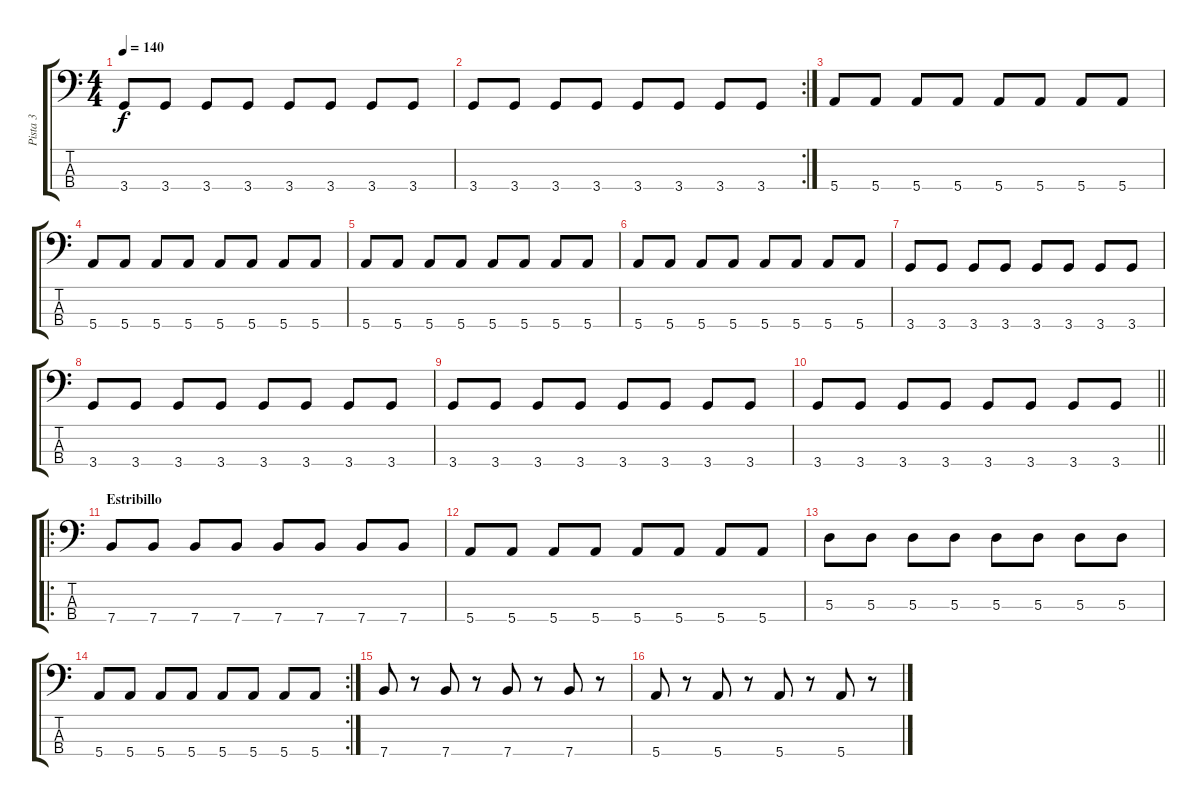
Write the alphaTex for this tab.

\track ("Pista 3" "Pista 3") {instrument electricbassfinger}
\staff {score tabs}
\tuning (G2 D2 A1 E1) {hide}
\ts (4 4)
\tempo 140
\clef f4
\ks c
3.4.8{dy f} 3.4.8 3.4.8 3.4.8 3.4.8 3.4.8 3.4.8 3.4.8 |
\rc 2
3.4.8 3.4.8 3.4.8 3.4.8 3.4.8 3.4.8 3.4.8 3.4.8 |
5.4.8 5.4.8 5.4.8 5.4.8 5.4.8 5.4.8 5.4.8 5.4.8 |
5.4.8 5.4.8 5.4.8 5.4.8 5.4.8 5.4.8 5.4.8 5.4.8 |
5.4.8 5.4.8 5.4.8 5.4.8 5.4.8 5.4.8 5.4.8 5.4.8 |
5.4.8 5.4.8 5.4.8 5.4.8 5.4.8 5.4.8 5.4.8 5.4.8 |
3.4.8 3.4.8 3.4.8 3.4.8 3.4.8 3.4.8 3.4.8 3.4.8 |
3.4.8 3.4.8 3.4.8 3.4.8 3.4.8 3.4.8 3.4.8 3.4.8 |
3.4.8 3.4.8 3.4.8 3.4.8 3.4.8 3.4.8 3.4.8 3.4.8 |
\barLineRight lightlight
3.4.8 3.4.8 3.4.8 3.4.8 3.4.8 3.4.8 3.4.8 3.4.8 |
\ro
\section ("" "Estribillo")
7.4.8 7.4.8 7.4.8 7.4.8 7.4.8 7.4.8 7.4.8 7.4.8 |
5.4.8 5.4.8 5.4.8 5.4.8 5.4.8 5.4.8 5.4.8 5.4.8 |
5.3.8 5.3.8 5.3.8 5.3.8 5.3.8 5.3.8 5.3.8 5.3.8 |
\rc 2
5.4.8 5.4.8 5.4.8 5.4.8 5.4.8 5.4.8 5.4.8 5.4.8 |
7.4.8 r.8 7.4.8 r.8 7.4.8 r.8 7.4.8 r.8 |
5.4.8 r.8 5.4.8 r.8 5.4.8 r.8 5.4.8 r.8
